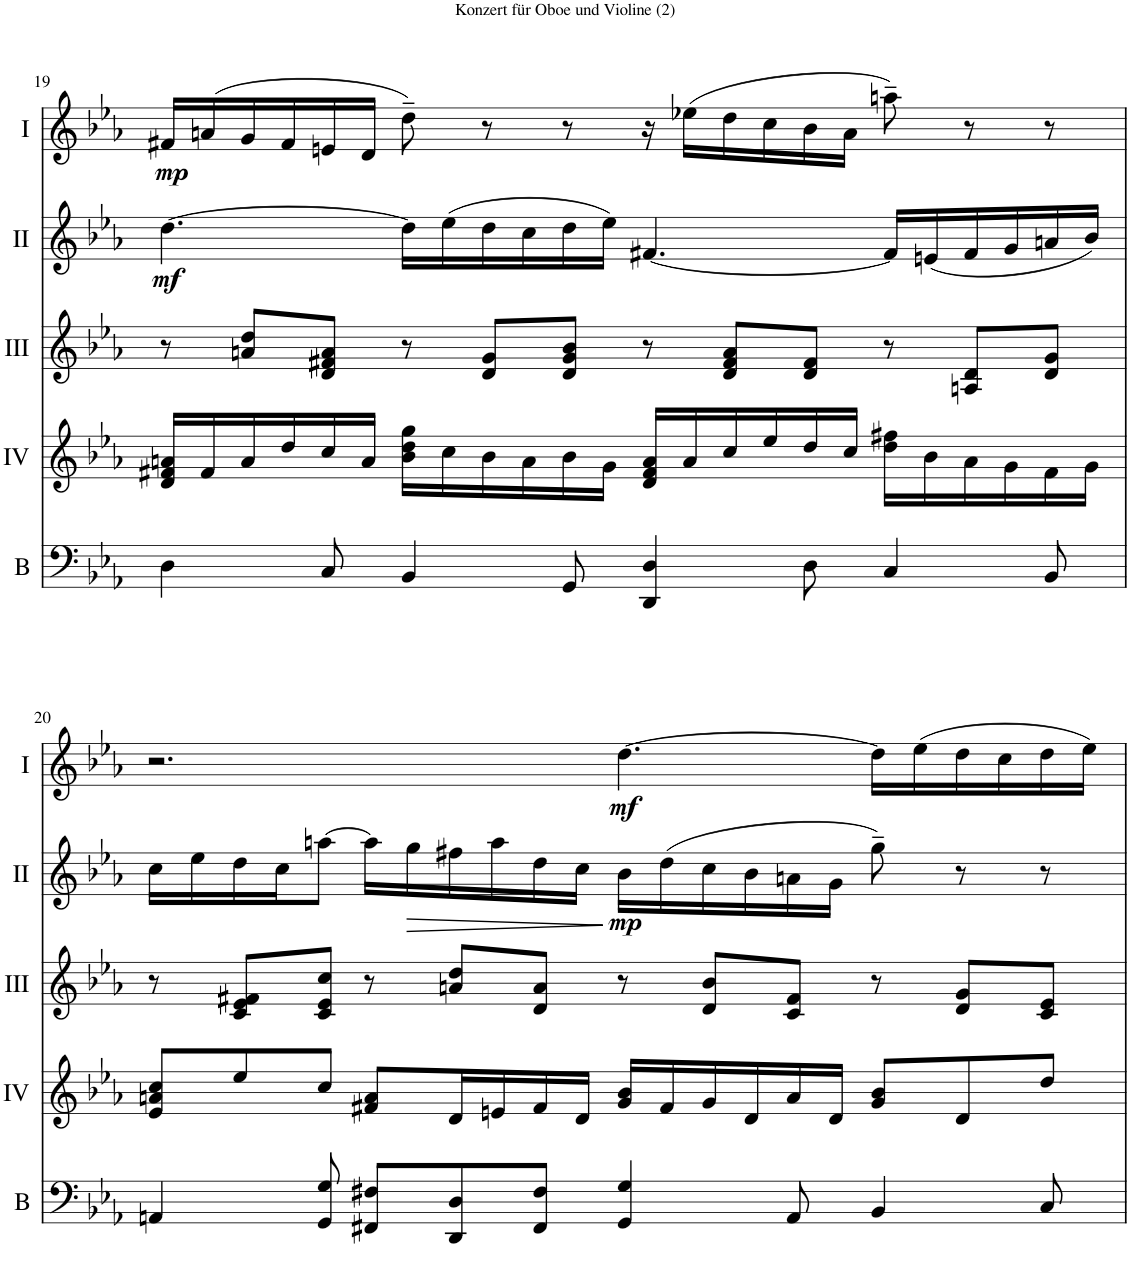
**kern	**kern	**kern	**kern	**dynam	**kern	**dynam
*part5	*part4	*part3	*part2	*part2	*part1	*part1
*staff5	*staff4	*staff3	*staff2	*staff2	*staff1	*staff1
*I"Basson	*I"Acc. 4	*I"Acc. 3	*I"Acc. 2	*	*I"Acc. 1	*
*I'B	*	*	*	*	*	*
!!LO:PB:g=z
*clefF4	*clefG2	*clefG2	*clefG2	*	*clefG2	*
*Trd7c12	*Trd7c12	*	*	*	*	*
*k[b-e-a-]	*k[b-e-a-]	*k[b-e-a-]	*k[b-e-a-]	*	*k[b-e-a-]	*
*M12/8	*M12/8	*M12/8	*M12/8	*	*M12/8	*
=19	=19	=19	=19	=19	=19	=19
!	!	!	!	!LO:DY:b	!	!LO:DY:b
4D\	16d/ 16f#X/ 16an/LL	8r	[4.dd\	mf	16f#X/LL	mp
.	16f#/	.	.	.	(16an/	.
.	16a/	8an/ 8dd/L	.	.	16g/	.
.	16dd/	.	.	.	16f#/	.
8C/	16cc/	8d/ 8f#X/ 8a/J	.	.	16en/	.
.	16a/JJ	.	.	.	16d/JJ	.
4BB-/	16b-\ 16dd\ 16gg\LL	8r	16dd\LL]	.	8dd~\)	.
.	16cc\	.	(16ee-\	.	.	.
.	16b-\	8d/ 8g/L	16dd\	.	8r	.
.	16a\	.	16cc\	.	.	.
8GG/	16b-\	8d/ 8g/ 8b-/J	16dd\	.	8r	.
.	16g\JJ	.	16ee-\JJ)	.	.	.
4DD/ 4D/	16d/ 16f#/ 16a/LL	8r	[4.f#X/	.	16r	.
.	16a/	.	.	.	(16ee-X\LL	.
.	16cc/	8d/ 8f#/ 8a/L	.	.	16dd\	.
.	16ee-/	.	.	.	16cc\	.
8D\	16dd/	8d/ 8f#/J	.	.	16b-\	.
.	16cc/JJ	.	.	.	16a\JJ	.
4C/	16dd\ 16ff#X\LL	8r	16f#/LL]	.	8aan~\)	.
.	16b-\	.	(16en/	.	.	.
.	16a\	8An/ 8d/L	16f#/	.	8r	.
.	16g\	.	16g/	.	.	.
8BB-/	16f#\	8d/ 8g/J	16an/	.	8r	.
.	16g\JJ	.	16b-/JJ)	.	.	.
!!LO:LB:g=z
=20	=20	=20	=20	=20	=20	=20
4AAn/	8e-/ 8an/ 8cc/L	8r	16cc\LL	.	2.r	.
.	.	.	16ee-\	.	.	.
.	8ee-/	8c/ 8e-/ 8f#X/L	16dd\	.	.	.
.	.	.	16cc\J	.	.	.
8GG/ 8G/	8cc/J	8c/ 8e-/ 8cc/J	[8aan\J	.	.	.
8FF#X/ 8F#X/L	8f#X/ 8a/L	8r	16aa\LL]	.	.	.
!	!	!	!	!LO:HP:b	!	!
.	.	.	16gg\	>	.	.
8DD/ 8D/	16d/L	8an/ 8dd/L	16ff#X\	.	.	.
.	16en/	.	16aa\	.	.	.
8FF#/ 8F#/J	16f#/	8d/ 8a/J	16dd\	.	.	.
.	16d/JJ	.	16cc\JJ	.	.	.
!	!	!	!	!LO:DY:n=1:b	!	!LO:DY:b
4GG/ 4G/	16g/ 16b-/LL	8r	16b-\LL	] mp	[4.dd\	mf
.	16f#/	.	(16dd\	.	.	.
.	16g/	8d/ 8b-/L	16cc\	.	.	.
.	16d/	.	16b-\	.	.	.
8AA/	16a/	8c/ 8f#/J	16an\	.	.	.
.	16d/JJ	.	16g\JJ	.	.	.
4BB-/	8g/ 8b-/L	8r	8gg~\)	.	16dd\LL]	.
.	.	.	.	.	(16ee-\	.
.	8d/	8d/ 8g/L	8r	.	16dd\	.
.	.	.	.	.	16cc\	.
8C/	8dd/J	8c/ 8e-/J	8r	.	16dd\	.
.	.	.	.	.	16ee-\JJ)	.
=	=	=	=	=	=	=
*-	*-	*-	*-	*-	*-	*-
